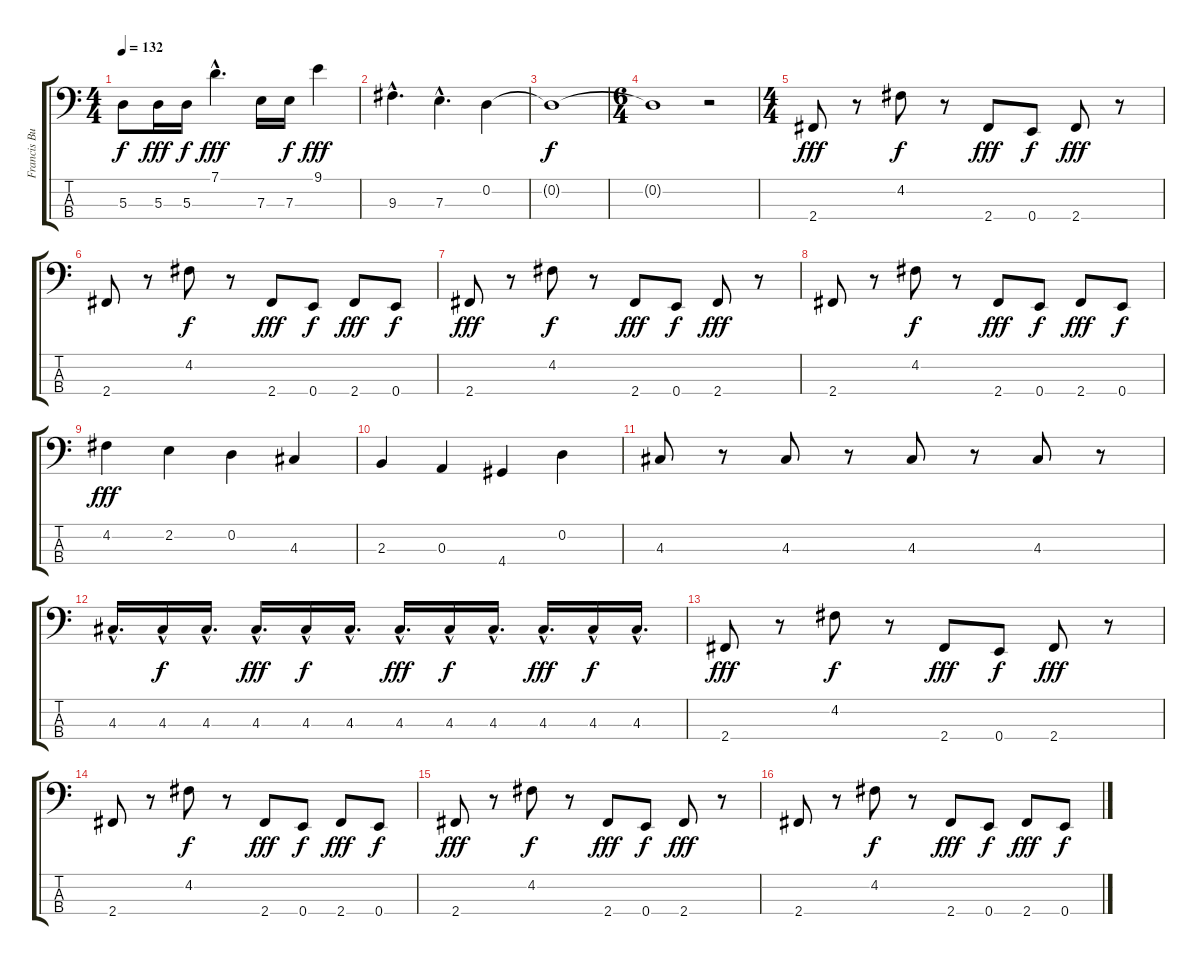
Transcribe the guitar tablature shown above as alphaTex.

\track ("Francis Bucholz" "Francis Bu") {instrument electricbasspick}
\staff {score tabs}
\tuning (G2 D2 A1 E1) {hide}
\ts (4 4)
\tempo 132
\clef f4
\ks c
5.3{t}.8{dy f} 5.3.16{dy fff} 5.3.16{dy f} 7.1{hac}.4{d dy fff} 7.3.16 7.3.16{dy f} 9.1.4{dy fff} |
9.3{hac}.4{d} 7.3{hac}.4{d} 0.2.4 |
0.2{t}.1{dy f} |
\ts (6 4)
0.2{t}.1 r.2 |
\ts (4 4)
2.4.8{dy fff} r.8 4.2.8{dy f} r.8 2.4.8{dy fff} 0.4.8{dy f} 2.4.8{dy fff} r.8 |
2.4.8 r.8 4.2.8{dy f} r.8 2.4.8{dy fff} 0.4.8{dy f} 2.4.8{dy fff} 0.4.8{dy f} |
2.4.8{dy fff} r.8 4.2.8{dy f} r.8 2.4.8{dy fff} 0.4.8{dy f} 2.4.8{dy fff} r.8 |
2.4.8 r.8 4.2.8{dy f} r.8 2.4.8{dy fff} 0.4.8{dy f} 2.4.8{dy fff} 0.4.8{dy f} |
4.2.4{dy fff} 2.2.4 0.2.4 4.3.4 |
2.3.4 0.3.4 4.4.4 0.2.4 |
4.3.8 r.8 4.3.8 r.8 4.3.8 r.8 4.3.8 r.8 |
4.3{hac}.16{d} 4.3{hac}.16{dy f} 4.3{hac}.16{d} 4.3{hac}.16{d dy fff} 4.3{hac}.16{dy f} 4.3{hac}.16{d} 4.3{hac}.16{d dy fff} 4.3{hac}.16{dy f} 4.3{hac}.16{d} 4.3{hac}.16{d dy fff} 4.3{hac}.16{dy f} 4.3{hac}.16{d} |
2.4.8{dy fff} r.8 4.2.8{dy f} r.8 2.4.8{dy fff} 0.4.8{dy f} 2.4.8{dy fff} r.8 |
2.4.8 r.8 4.2.8{dy f} r.8 2.4.8{dy fff} 0.4.8{dy f} 2.4.8{dy fff} 0.4.8{dy f} |
2.4.8{dy fff} r.8 4.2.8{dy f} r.8 2.4.8{dy fff} 0.4.8{dy f} 2.4.8{dy fff} r.8 |
2.4.8 r.8 4.2.8{dy f} r.8 2.4.8{dy fff} 0.4.8{dy f} 2.4.8{dy fff} 0.4.8{dy f}
